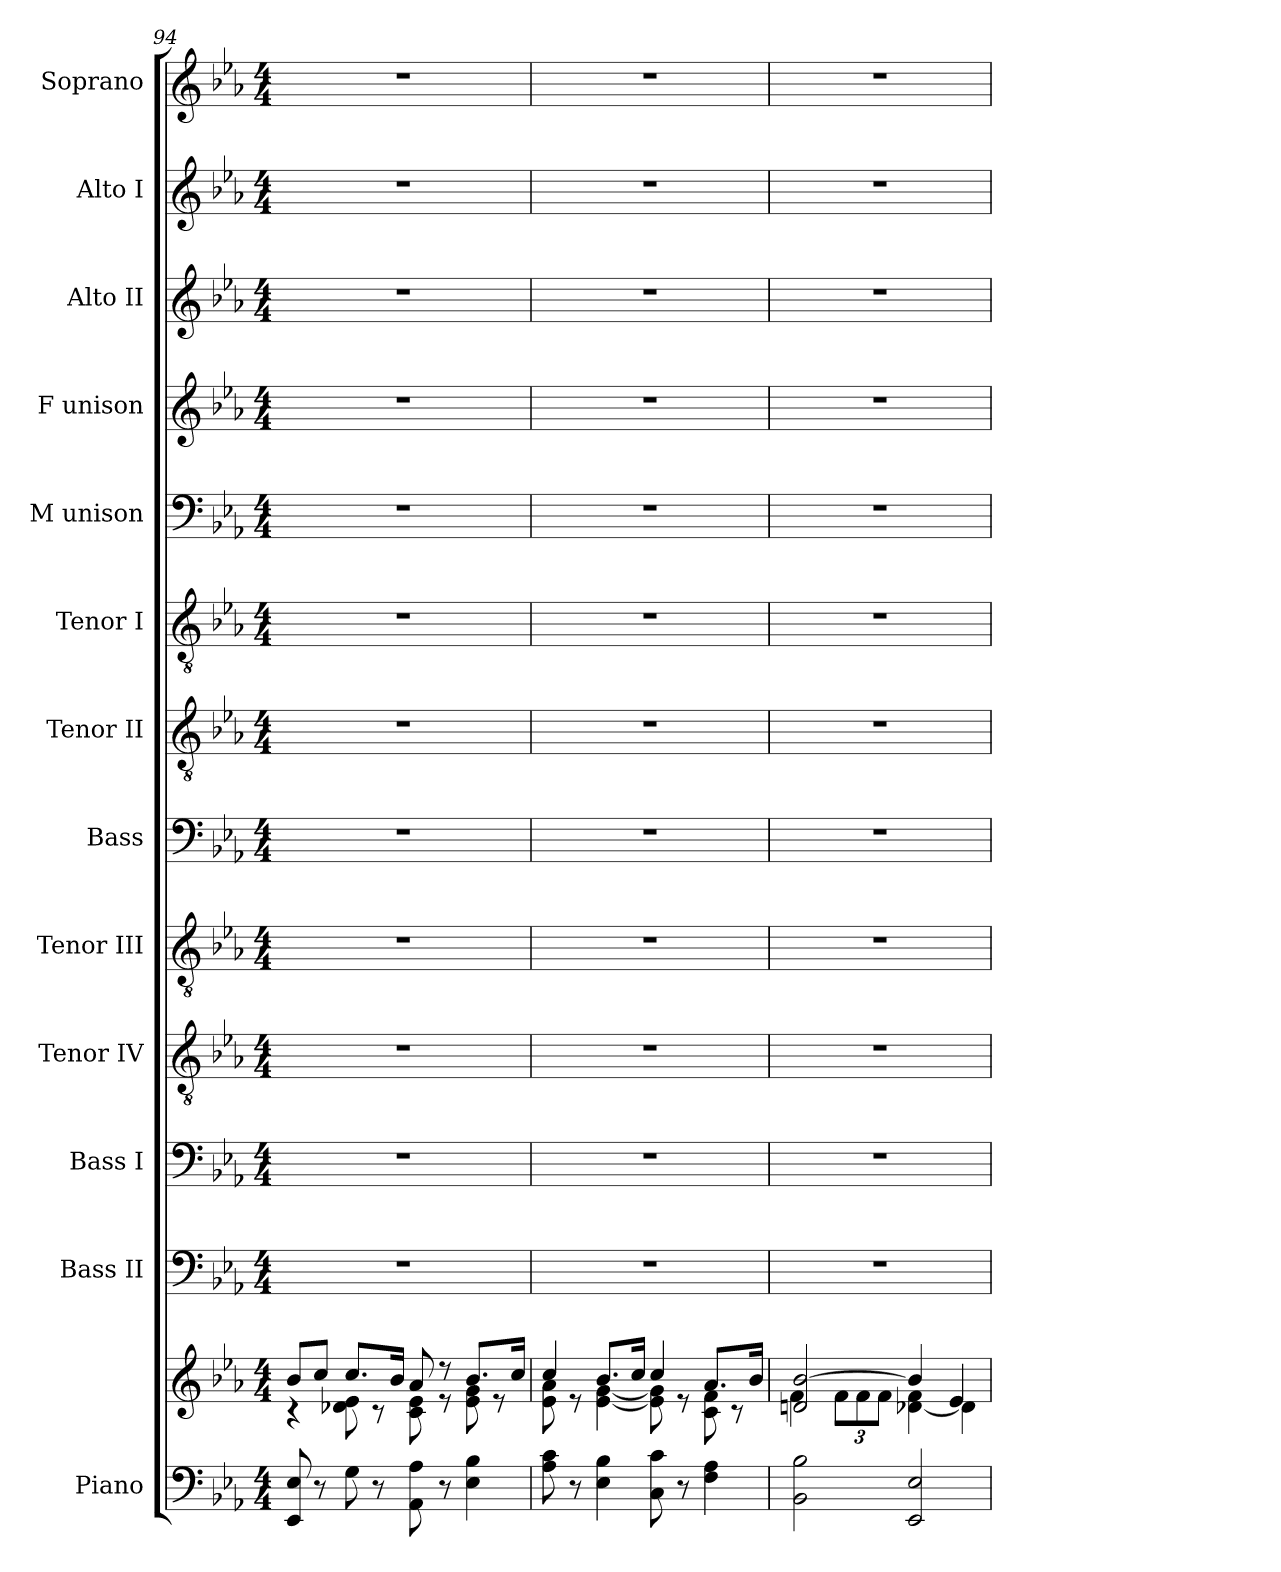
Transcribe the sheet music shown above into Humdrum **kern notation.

**kern	**kern	**kern	**kern	**kern	**kern	**kern	**kern	**kern	**kern	**kern	**kern	**kern	**kern
*part13	*part13	*part12	*part11	*part10	*part9	*part8	*part7	*part6	*part5	*part4	*part3	*part2	*part1
*staff14	*staff13	*staff12	*staff11	*staff10	*staff9	*staff8	*staff7	*staff6	*staff5	*staff4	*staff3	*staff2	*staff1
*I"Piano	*	*I"Bass II	*I"Bass I	*I"Tenor IV	*I"Tenor III	*I"Bass	*I"Tenor II	*I"Tenor I	*I"M unison	*I"F unison	*I"Alto II	*I"Alto I	*I"Soprano
*I'Pno.	*	*I'B.II	*I'B.I	*I'T.IV	*I'T.III	*I'B.	*I'T.II	*I'T.I	*I'M.u.	*I'F.u.	*I'A.II	*I'A.I	*I'S.
*clefF4	*clefG2	*clefF4	*clefF4	*clefGv2	*clefGv2	*clefF4	*clefGv2	*clefGv2	*clefF4	*clefG2	*clefG2	*clefG2	*clefG2
*k[b-e-a-]	*k[b-e-a-]	*k[b-e-a-]	*k[b-e-a-]	*k[b-e-a-]	*k[b-e-a-]	*k[b-e-a-]	*k[b-e-a-]	*k[b-e-a-]	*k[b-e-a-]	*k[b-e-a-]	*k[b-e-a-]	*k[b-e-a-]	*k[b-e-a-]
*M4/4	*M4/4	*M4/4	*M4/4	*M4/4	*M4/4	*M4/4	*M4/4	*M4/4	*M4/4	*M4/4	*M4/4	*M4/4	*M4/4
=94	=94	=94	=94	=94	=94	=94	=94	=94	=94	=94	=94	=94	=94
*	*^	*	*	*	*	*	*	*	*	*	*	*	*
8EE-/ 8E-/	8b-/L	4r	1r	1r	1r	1r	1r	1r	1r	1r	1r	1r	1r	1r
8r	8cc/J	.	.	.	.	.	.	.	.	.	.	.	.	.
8G\	8.cc/L	8d-X\ 8e-\	.	.	.	.	.	.	.	.	.	.	.	.
8r	.	8r	.	.	.	.	.	.	.	.	.	.	.	.
.	16b-/Jk	.	.	.	.	.	.	.	.	.	.	.	.	.
8AA-\ 8A-\	8a-/	8c\ 8e-\	.	.	.	.	.	.	.	.	.	.	.	.
8r	8r	8r	.	.	.	.	.	.	.	.	.	.	.	.
4E-\ 4B-\	8.b-/L	8e-\ 8g\	.	.	.	.	.	.	.	.	.	.	.	.
.	.	8r	.	.	.	.	.	.	.	.	.	.	.	.
.	16cc/Jk	.	.	.	.	.	.	.	.	.	.	.	.	.
=95	=95	=95	=95	=95	=95	=95	=95	=95	=95	=95	=95	=95	=95	=95
8A-\ 8c\	4cc/	8e-\ 8a-\	1r	1r	1r	1r	1r	1r	1r	1r	1r	1r	1r	1r
8r	.	8r	.	.	.	.	.	.	.	.	.	.	.	.
4E-\ 4B-\	8.b-/L	[4e-\ [4g\	.	.	.	.	.	.	.	.	.	.	.	.
.	16cc/Jk	.	.	.	.	.	.	.	.	.	.	.	.	.
8C\ 8c\	4cc/	8e-\] 8g\]	.	.	.	.	.	.	.	.	.	.	.	.
8r	.	8r	.	.	.	.	.	.	.	.	.	.	.	.
4F\ 4A-\	8.a-/L	8c\ 8f\	.	.	.	.	.	.	.	.	.	.	.	.
.	.	8r	.	.	.	.	.	.	.	.	.	.	.	.
.	16b-/Jk	.	.	.	.	.	.	.	.	.	.	.	.	.
!!LO:PB:g=z
=96	=96	=96	=96	=96	=96	=96	=96	=96	=96	=96	=96	=96	=96	=96
2BB-\ 2B-\	2dn/ [2b-/	4f\	1r	1r	1r	1r	1r	1r	1r	1r	1r	1r	1r	1r
*	*	*Xbrackettup	*	*	*	*	*	*	*	*	*	*	*	*
.	.	12f\L	.	.	.	.	.	.	.	.	.	.	.	.
.	.	12f\	.	.	.	.	.	.	.	.	.	.	.	.
.	.	12f\J	.	.	.	.	.	.	.	.	.	.	.	.
2EE-/ 2E-/	4b-/]	[4d-X\ 4f\	.	.	.	.	.	.	.	.	.	.	.	.
.	4e-/	4d-\]	.	.	.	.	.	.	.	.	.	.	.	.
*	*v	*v	*	*	*	*	*	*	*	*	*	*	*	*
=	=	=	=	=	=	=	=	=	=	=	=	=	=
*-	*-	*-	*-	*-	*-	*-	*-	*-	*-	*-	*-	*-	*-
